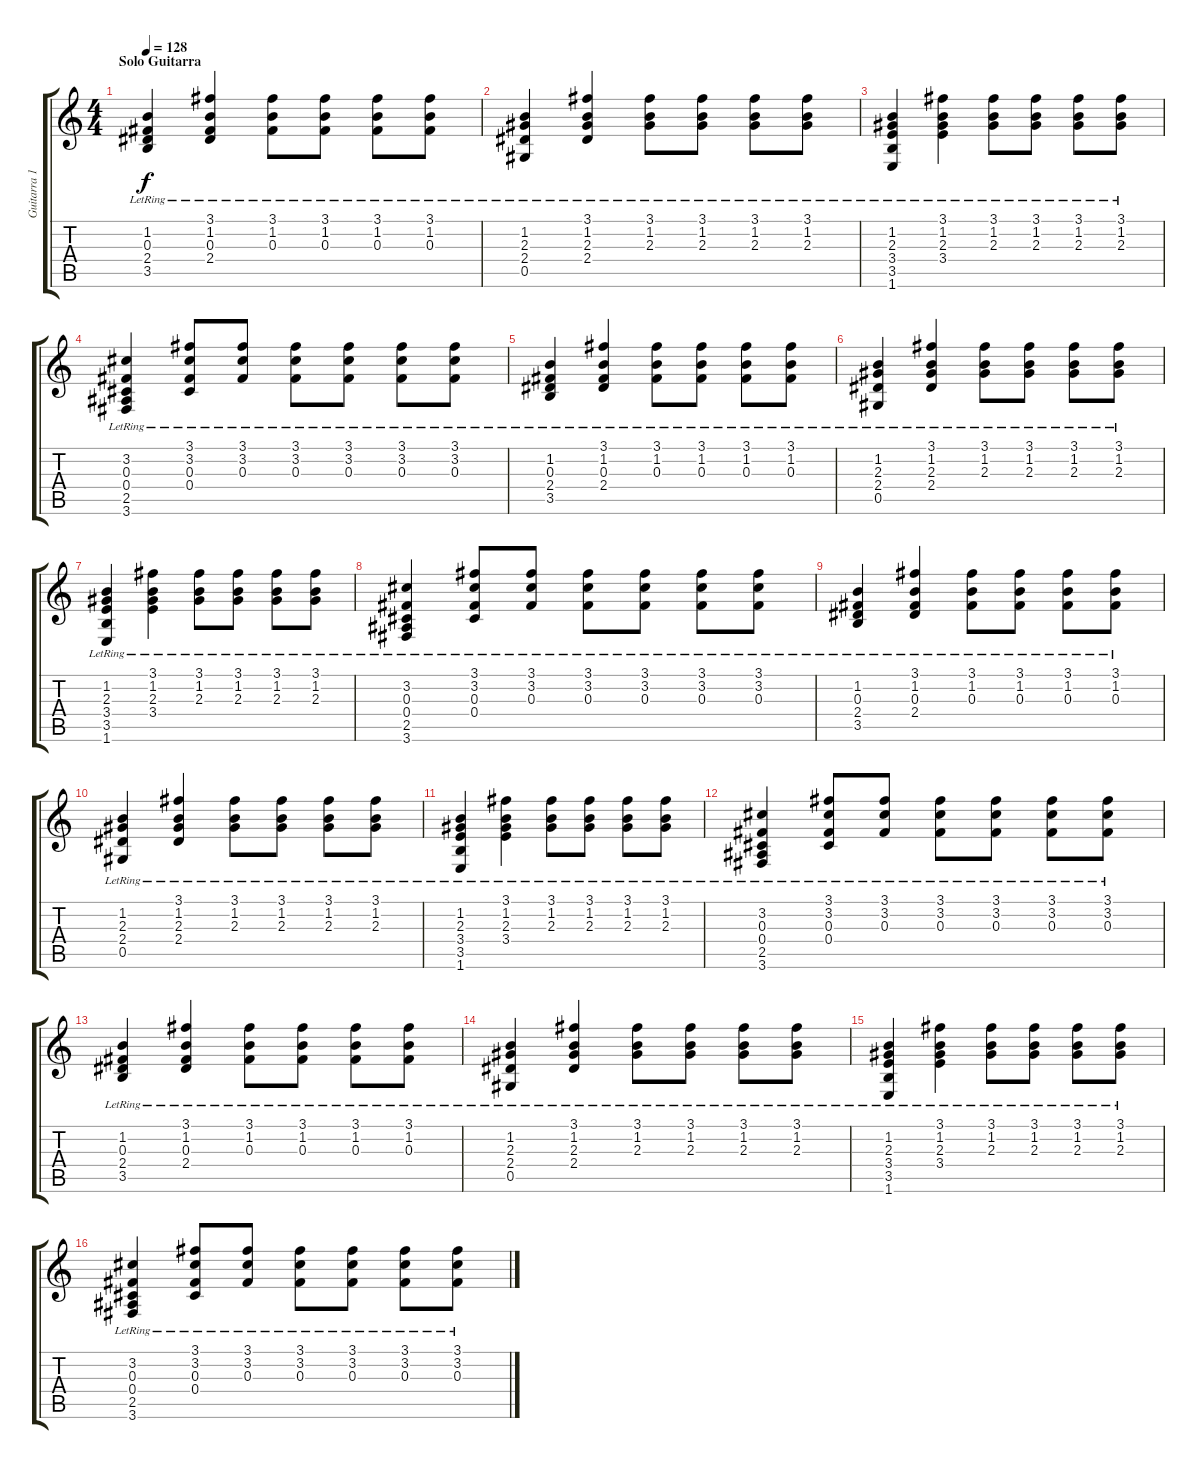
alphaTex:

\track ("Guitarra 1" "Guitarra 1") {instrument acousticguitarsteel}
\staff {score tabs}
\tuning (Eb4 Bb3 Gb3 Db3 Ab2 Eb2) {hide}
\ts (4 4)
\section ("" "Solo Guitarra")
\tempo 128
\clef g2
\ks c
(1.2{lr} 0.3{lr} 2.4{lr} 3.5{lr}).4{dy f volume 8 instrument acousticguitarsteel} (3.1{lr} 1.2{lr} 0.3{lr} 2.4{lr}).4 (3.1{lr} 1.2{lr} 0.3{lr}).8 (3.1{lr} 1.2{lr} 0.3{lr}).8 (3.1 1.2{lr} 0.3).8 (3.1 1.2{lr} 0.3).8 |
(1.2{lr} 2.3{lr} 2.4{lr} 0.5{lr}).4 (3.1{lr} 1.2{lr} 2.3{lr} 2.4{lr}).4 (3.1{lr} 1.2{lr} 2.3{lr}).8 (3.1{lr} 1.2{lr} 2.3{lr}).8 (3.1 1.2{lr} 2.3).8 (3.1 1.2{lr} 2.3).8 |
(1.2{lr} 2.3{lr} 3.4{lr} 3.5{lr} 1.6{lr}).4 (3.1{lr} 1.2{lr} 2.3{lr} 3.4{lr}).4 (3.1{lr} 1.2{lr} 2.3{lr}).8 (3.1{lr} 1.2{lr} 2.3{lr}).8 (3.1 1.2{lr} 2.3).8 (3.1 1.2{lr} 2.3).8 |
(3.2{lr} 0.3{lr} 0.4{lr} 2.5{lr} 3.6{lr}).4 (3.1{lr} 3.2{lr} 0.3{lr} 0.4{lr}).8 (3.1{lr} 3.2{lr} 0.3{lr}).8 (3.1{lr} 3.2{lr} 0.3{lr}).8 (3.1{lr} 3.2{lr} 0.3{lr}).8 (3.1{lr} 3.2{lr} 0.3{lr}).8 (3.1{lr} 3.2{lr} 0.3{lr}).8 |
(1.2{lr} 0.3{lr} 2.4{lr} 3.5{lr}).4 (3.1{lr} 1.2{lr} 0.3{lr} 2.4{lr}).4 (3.1{lr} 1.2{lr} 0.3{lr}).8 (3.1{lr} 1.2{lr} 0.3{lr}).8 (3.1 1.2{lr} 0.3).8 (3.1 1.2{lr} 0.3).8 |
(1.2{lr} 2.3{lr} 2.4{lr} 0.5{lr}).4 (3.1{lr} 1.2{lr} 2.3{lr} 2.4{lr}).4 (3.1{lr} 1.2{lr} 2.3{lr}).8 (3.1{lr} 1.2{lr} 2.3{lr}).8 (3.1 1.2{lr} 2.3).8 (3.1 1.2{lr} 2.3).8 |
(1.2{lr} 2.3{lr} 3.4{lr} 3.5{lr} 1.6{lr}).4 (3.1{lr} 1.2{lr} 2.3{lr} 3.4{lr}).4 (3.1{lr} 1.2{lr} 2.3{lr}).8 (3.1{lr} 1.2{lr} 2.3{lr}).8 (3.1 1.2{lr} 2.3).8 (3.1 1.2{lr} 2.3).8 |
(3.2{lr} 0.3{lr} 0.4{lr} 2.5{lr} 3.6{lr}).4 (3.1{lr} 3.2{lr} 0.3{lr} 0.4{lr}).8 (3.1{lr} 3.2{lr} 0.3{lr}).8 (3.1{lr} 3.2{lr} 0.3{lr}).8 (3.1{lr} 3.2{lr} 0.3{lr}).8 (3.1{lr} 3.2{lr} 0.3{lr}).8 (3.1{lr} 3.2{lr} 0.3{lr}).8 |
(1.2{lr} 0.3{lr} 2.4{lr} 3.5{lr}).4 (3.1{lr} 1.2{lr} 0.3{lr} 2.4{lr}).4 (3.1{lr} 1.2{lr} 0.3{lr}).8 (3.1{lr} 1.2{lr} 0.3{lr}).8 (3.1 1.2{lr} 0.3).8 (3.1 1.2{lr} 0.3).8 |
(1.2{lr} 2.3{lr} 2.4{lr} 0.5{lr}).4 (3.1{lr} 1.2{lr} 2.3{lr} 2.4{lr}).4 (3.1{lr} 1.2{lr} 2.3{lr}).8 (3.1{lr} 1.2{lr} 2.3{lr}).8 (3.1 1.2{lr} 2.3).8 (3.1 1.2{lr} 2.3).8 |
(1.2{lr} 2.3{lr} 3.4{lr} 3.5{lr} 1.6{lr}).4 (3.1{lr} 1.2{lr} 2.3{lr} 3.4{lr}).4 (3.1{lr} 1.2{lr} 2.3{lr}).8 (3.1{lr} 1.2{lr} 2.3{lr}).8 (3.1 1.2{lr} 2.3).8 (3.1 1.2{lr} 2.3).8 |
(3.2{lr} 0.3{lr} 0.4{lr} 2.5{lr} 3.6{lr}).4 (3.1{lr} 3.2{lr} 0.3{lr} 0.4{lr}).8 (3.1{lr} 3.2{lr} 0.3{lr}).8 (3.1{lr} 3.2{lr} 0.3{lr}).8 (3.1{lr} 3.2{lr} 0.3{lr}).8 (3.1{lr} 3.2{lr} 0.3{lr}).8 (3.1{lr} 3.2{lr} 0.3{lr}).8 |
(1.2{lr} 0.3{lr} 2.4{lr} 3.5{lr}).4 (3.1{lr} 1.2{lr} 0.3{lr} 2.4{lr}).4 (3.1{lr} 1.2{lr} 0.3{lr}).8 (3.1{lr} 1.2{lr} 0.3{lr}).8 (3.1 1.2{lr} 0.3).8 (3.1 1.2{lr} 0.3).8 |
(1.2{lr} 2.3{lr} 2.4{lr} 0.5{lr}).4 (3.1{lr} 1.2{lr} 2.3{lr} 2.4{lr}).4 (3.1{lr} 1.2{lr} 2.3{lr}).8 (3.1{lr} 1.2{lr} 2.3{lr}).8 (3.1 1.2{lr} 2.3).8 (3.1 1.2{lr} 2.3).8 |
(1.2{lr} 2.3{lr} 3.4{lr} 3.5{lr} 1.6{lr}).4 (3.1{lr} 1.2{lr} 2.3{lr} 3.4{lr}).4 (3.1{lr} 1.2{lr} 2.3{lr}).8 (3.1{lr} 1.2{lr} 2.3{lr}).8 (3.1 1.2{lr} 2.3).8 (3.1 1.2{lr} 2.3).8 |
(3.2{lr} 0.3{lr} 0.4{lr} 2.5{lr} 3.6{lr}).4 (3.1{lr} 3.2{lr} 0.3{lr} 0.4{lr}).8 (3.1{lr} 3.2{lr} 0.3{lr}).8 (3.1{lr} 3.2{lr} 0.3{lr}).8 (3.1{lr} 3.2{lr} 0.3{lr}).8 (3.1{lr} 3.2{lr} 0.3{lr}).8 (3.1{lr} 3.2{lr} 0.3{lr}).8
